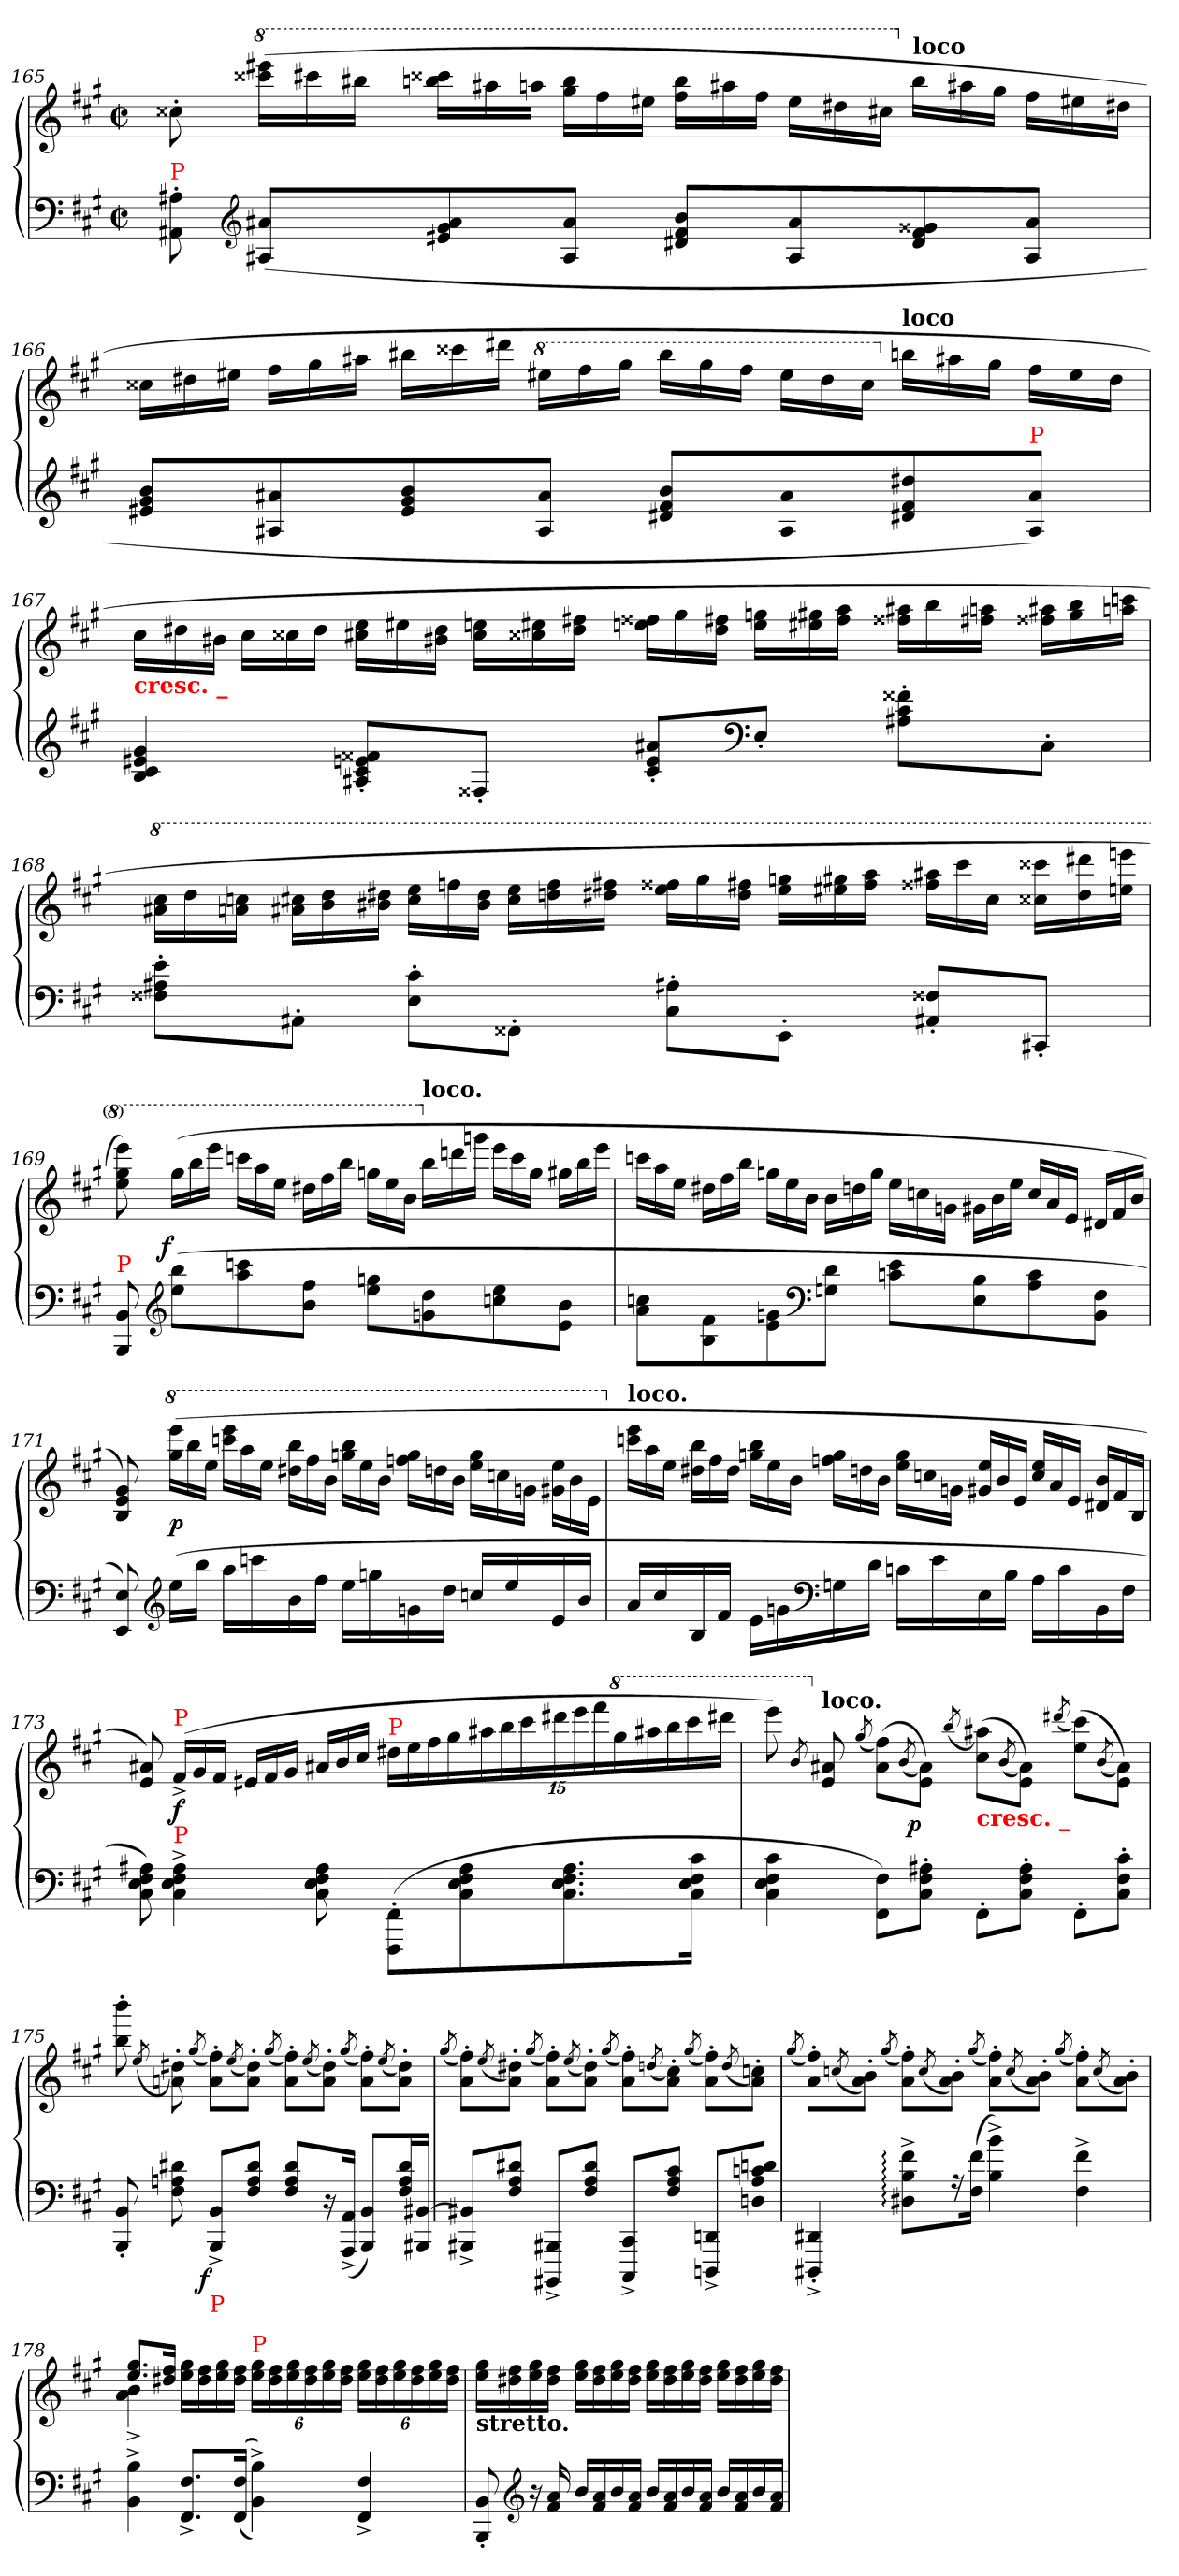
**kern	**kern	**dynam
*part1	*part1	*part1
*staff2	*staff1	*staff1/2
*clefF4	*clefG2	*
*k[f#c#g#]	*k[f#c#g#]	*
*M2/2	*M2/2	*
*met(c|)	*met(c|)	*
=165	=165	=165
!LO:TX:a:color=red:t=P	!	!
8A#X' 8AA#X'	8cc##X'>	.
*clefG2	*	*
*	*8va	*
*	*Xtuplet	*
(<8a#X 8A#XL	(>24eeee#X 24cccc##XLL	.
.	24cccc#X	.
.	24bbb#XJJ	.
8a# 8g# 8e#X	24cccc##X 24bbbnLL	.
.	24aaa#X	.
.	24aaanJJ	.
8a# 8A#J	24bbb 24ggg#LL	.
.	24fff#	.
.	24eee#XJJ	.
8b 8f# 8d#XL	24bbb 24fff#LL	.
.	24aaa#X	.
.	24fff#JJ	.
8a# 8A#	24eee#LL	.
.	24ddd#X	.
.	24ccc#XJJ	.
*	*X8va	*
!	!LO:TX:a:B:t=loco	!
8g##X 8f# 8d#	24bbLL	.
.	24aa#X	.
.	24gg#JJ	.
8a# 8A#J	24ff#LL	.
.	24ee#X	.
.	24dd#XJJ	.
=166	=166	=166
8b 8g# 8e#XL	24cc##XLL	.
.	24dd#X	.
.	24ee#XJJ	.
8a#X 8A#X	24ff#LL	.
.	24gg#	.
.	24aa#XJJ	.
8b 8g# 8e#	24bb#XLL	.
.	24ccc##X	.
.	24ddd#XJJ	.
*	*8va	*
8a# 8A#J	24eee#XLL	.
.	24fff#	.
.	24ggg#JJ	.
8b 8f# 8d#XL	24bbb#LL	.
.	24ggg#	.
.	24fff#JJ	.
8a# 8A#	24eee#LL	.
.	24ddd#	.
.	24ccc##JJ	.
*	*X8va	*
!	!LO:TX:a:B:t=loco	!
8dd#X 8f# 8d#X	24bbnLL	.
.	24aa#X	.
.	24gg#JJ	.
!LO:TX:a:color=red:t=P	!	!
8a# 8A#J)	24ff#LL	.
.	24ee#	.
.	24dd#JJ	.
=167	=167	=167
!	!LO:TX:b:B:color=red:t=cresc. _	!
4g# 4e#X 4c# 4B	24cc#LL	.
.	24dd#X	.
.	24b#XJJ	.
.	24cc#LL	.
.	24cc##X	.
.	24dd#JJ	.
8f##X' 8en' 8c#' 8A#X'L	24ee 24cc#XLL	.
.	24ee#X	.
.	24dd# 24b#XJJ	.
8F##X'<J	24een 24cc#LL	.
.	24ee#X 24cc##X	.
.	24ff#X 24dd#JJ	.
8a#X' 8e' 8c#'L	24ff##X 24eenLL	.
.	24gg#	.
.	24ff#X 24dd#JJ	.
*clefF4	*	*
8E'<J	24ggn 24eeLL	.
.	24gg#X 24ee#X	.
.	24aa 24ff#JJ	.
8f##X' 8c#' 8A#X'L	24aa#X 24ff##XLL	.
.	24bb	.
.	24aan 24ff#XJJ	.
8C#'>J	24aa#X 24ff##XLL	.
.	24bb 24gg#	.
.	24cccn 24aanJJ	.
=168	=168	=168
*	*8va	*
8e'\ 8A#X'\ 8F##X'\L	24ccc# 24aa#XLL	.
.	24ddd	.
.	24cccn 24aanJJ	.
8AA#X'J	24ccc#X 24aa#XLL	.
.	24ddd 24bb	.
.	24ddd#X 24bb#XJJ	.
8c#'\ 8E'\L	24eee 24ccc#LL	.
.	24fffn	.
.	24ddd# 24bb#JJ	.
8FF##X'>J	24eee 24ccc#LL	.
.	24fff 24dddn	.
.	24fff#X 24ddd#XJJ	.
8A#X'\ 8C#'\L	24fff##X 24eeeLL	.
.	24ggg#	.
.	24fff#X 24ddd#JJ	.
8EE'>J	24gggn 24eeeLL	.
.	24ggg#X 24eee#X	.
.	24aaa 24fff#JJ	.
8F##X'/ 8AA#X'/L	24aaa#X 24fff##XLL	.
.	24cccc#	.
.	24ccc#JJ	.
8CC#X'<J	24cccc##X 24ccc##XLL	.
.	24dddd#j 24ddd#	.
.	24eeeen 24eeenJJ	.
=169	=169	=169
!LO:TX:a:color=red:t=P	!	!
8BB 8BBB	8eeee 8ggg# 8eee)	.
*clefG2	*	*
!	!	!LO:DY:rj
(>8bb 8eeL	(>24ggg#LL	f
.	24bbb	.
.	24eeeeJJ	.
8cccn 8aa	24ccccnLL	.
.	24aaa	.
.	24eeeJJ	.
8ff# 8bJ	24ddd#XLL	.
.	24fff#	.
.	24bbbJJ	.
8ggn 8eeL	24gggnLL	.
.	24eee	.
.	24bbJJ	.
*	*X8va	*
!	!LO:TX:a:B:t=loco.	!
8dd 8gn	24bbLL	.
.	24dddn	.
.	24gggnJJ	.
8ee 8ccn	24eeeLL	.
.	24ccc	.
.	24ggJJ	.
8b 8eJ	24gg#XLL	.
.	24bb	.
.	24eeeJJ	.
=170	=170	=170
8ccn\ 8a\L	24cccnLL	.
.	24aa	.
.	24eeJJ	.
8f# 8B	24dd#XLL	.
.	24ff#	.
.	24bbJJ	.
8gn 8e	24ggnLL	.
.	24ee	.
.	24bJJ	.
*clefF4	*	*
8d 8GnJ	24bLL	.
.	24ddn	.
.	24ggJJ	.
8e\ 8cn\L	24eeLL	.
.	24ccn	.
.	24gJJ	.
8B 8E	24g#XLL	.
.	24b	.
.	24eeJJ	.
8c 8A	24ccLL	.
.	24a	.
.	24eJJ	.
8F# 8BBJ	24d#XLL	.
.	24f#	.
.	24bJJ	.
=171	=171	=171
8E 8EE)	8g# 8e 8B)	.
*clefG2	*	*
*	*8va	*
(>16eeLL	(>24eeee\ 24ggg#\LL	p
.	24bbb	.
16bbJJ	.	.
.	24eeeJJ	.
16aaLL	24eeee\ 24ccccn\LL	.
.	24aaa	.
16cccn	.	.
.	24eeeJJ	.
16b	24bbb\ 24ddd#X\LL	.
.	24fff#	.
16ff#JJ	.	.
.	24bbJJ	.
16eeLL	24bbb\ 24gggn\LL	.
.	24eee	.
16ggn	.	.
.	24bbJJ	.
16gn	24ggg\ 24fffn\LL	.
.	24dddn	.
16ddJJ	.	.
.	24bbJJ	.
16ccnLL	24ggg\ 24eee\LL	.
.	24cccn	.
16ee	.	.
.	24ggnJJ	.
16e	24eee\ 24gg#X\LL	.
.	24bb	.
16bJJ	.	.
.	24eeJJ	.
=172	=172	=172
*	*X8va	*
!	!LO:TX:a:B:t=loco.	!
16aLL	24eee 24cccnLL	.
.	24aa	.
16cc#	.	.
.	24eeJJ	.
16B	24bb 24dd#XLL	.
.	24ff#	.
16f#JJ	.	.
.	24dd#JJ	.
16eLL	24bb 24ggnLL	.
.	24ee	.
16gn	.	.
.	24bJJ	.
*clefF4	*	*
16Gn	24gg 24ffnLL	.
.	24ddn	.
16dJJ	.	.
.	24bJJ	.
16cnLL	24gg 24eeLL	.
.	24ccn	.
16e	.	.
.	24gJJ	.
16E	24ee 24g#XLL	.
.	24b	.
16BJJ	.	.
.	24eJJ	.
16ALL	24ee 24ccLL	.
.	24a	.
16c	.	.
.	24eJJ	.
16BB	24b 24d#XLL	.
.	24f#	.
16F#JJ	.	.
.	24BJJ	.
=173	=173	=173
8A#X 8F# 8E 8C#)	8a#X 8e)	.
!	!LO:TX:a:color=red:t=P	!
!LO:TX:a:color=red:t=P	!	!
4A#^> 4F#^> 4E^> 4C#^>	(>24f#^>/LL	f
.	24g#	.
.	24f#JJ	.
.	24e#X/LL	.
.	24f#	.
.	24g#JJ	.
8A# 8F# 8E 8C#	24a#X/LL	.
.	24b	.
.	24cc#JJ	.
*	*tuplet	*
*	*Xbrackettup	*
!	!LO:TX:a:color=red:t=P	!
(>8FF#'/ 8FFF#'/L	30dd#X\LL	.
.	30ee	.
.	30ff#	.
.	30gg#	.
8A#\ 8F#\ 8E\ 8C#\	.	.
.	30aa#X	.
.	30bb	.
.	30ccc#	.
.	30ddd#X	.
8.A#\ 8.F#\ 8.E\ 8.C#\	.	.
.	30eee	.
.	30fff#	.
*	*8va	*
.	30ggg#	.
.	30aaa#X	.
.	30bbb	.
.	30cccc#	.
16c#\ 16F#\ 16E\ 16C#\Jk	.	.
.	30dddd#XJJ	.
=174	=174	=174
4c# 4F# 4E 4C#	8eeee)	.
.	8qbb/	.
*	*X8va	*
!	!LO:TX:a:B:t=loco.	!
.	8a#X 8e	.
.	(<8qgg#/	.
8F#\ 8FF#\L)	(>8ff#\ 8a#\L)	.
.	(<8qb/	.
!	!	!LO:DY:rj
8A#X' 8F#' 8C#'J	8a# 8eJ))	p
.	(<8qbb/	.
!	!LO:TX:b:B:color=red:t=cresc. _	!
8FF#'>\L	(>8aa#X\ 8cc#\L)	.
.	(<8qb/	.
8A#' 8F#' 8C#'J	8a# 8eJ))	.
.	(<8qddd#X/	.
8FF#'>\L	(>8ccc#\ 8ee\L)	.
.	(<8qb/	.
8c#' 8F#' 8C#'J	8a# 8eJ))	.
=175	=175	=175
8BB' 8BBB'	8bbb' 8bb'	.
.	(<8qee/	.
8d#X 8An 8F#	8dd#X'> 8an'>)	.
.	(<8qgg#/	.
!LO:TX:b:color=red:t=P	!	!
!	!	!LO:DY:b=2:rj
8BB^< 8BBB^<L	8ff#' 8a'L)	f
.	(<8qee/	.
8d# 8A 8F#J	8dd#' 8a'J)	.
.	(<8qgg#/	.
8d# 8A 8F#L	8ff#' 8a'L)	.
.	(<8qee/	.
16r	8dd#' 8a'J)	.
(>16AA^> 16AAA^>Jk	.	.
.	(<8qgg#/	.
8BB 8BBBL)	8ff#' 8a'L)	.
.	(<8qee/	.
16d# 16A 16F#L	8dd#' 8a'J)	.
[16BB#X 16BBB#XJJ	.	.
=176	=176	=176
.	(<8qgg#/	.
8BB#X]^> 8BBB#X^>L	8ff#' 8a'L)	.
.	(<8qee/	.
8d#X 8A 8F#J	8dd#X' 8a'J)	.
.	(<8qgg#/	.
8BBB#X^> 8BBBB#X^>L	8ff#' 8a'L)	.
.	(<8qee/	.
8d# 8A 8F#J	8dd#'> 8a'>J)	.
.	(<8qgg#/	.
8CC#^> 8CCC#^>L	8ff#' 8a'L)	.
.	(<8qddn/	.
8c# 8A 8F#J	8cc#' 8a'J)	.
.	(<8qgg#/	.
8DDn^> 8DDDn^>L	8ff#' 8a'L)	.
.	(<8qdd/	.
8dn 8cn 8A 8DnJ	8ccn' 8a'J)	.
=177	=177	=177
.	(<8qgg#/	.
4DD#X'^> 4DDD#X'^>	8ff#' 8a'L)	.
.	(<8qccn/	.
.	8b' 8a'J)	.
.	(<8qgg#/	.
8f#:^< 8B:^< 8D#X:^<L	8ff#' 8a'L)	.
.	(<8qcc/	.
16r	8b' 8a'J)	.
(>16f# 16F#Jk	.	.
.	(<8qgg#/	.
4b^< 4B^<)	8ff#' 8a'L)	.
.	(<8qcc/	.
.	8b' 8a'J)	.
.	(<8qgg#/	.
4f#^< 4F#^<	8ff#' 8a'L)	.
.	(<8qcc/	.
.	8b' 8a'J)	.
=178	=178	=178
*	*^	*
4B^> 4BB^>	8.gg# 8.eeL	4b^< 4a^<	.
.	16ff# 16dd#XJk	.	.
8.F#^> 8.FF#^>L	16gg#\ 16ee\LL	2.ryy	.
.	16ff# 16dd#	.	.
.	16gg# 16ee	.	.
(<(>16F# 16FF#Jk	16ff# 16dd#JJ	.	.
!	!LO:TX:a:color=red:t=P	!	!
4B^> 4BB^>))	24gg#\ 24ee\LL	.	.
.	24ff# 24dd#	.	.
.	24gg# 24ee	.	.
.	24ff# 24dd#	.	.
.	24gg# 24ee	.	.
.	24ff# 24dd#JJ	.	.
4F#^> 4FF#^>	24gg#\ 24ee\LL	.	.
.	24ff# 24dd#	.	.
.	24gg# 24ee	.	.
.	24ff# 24dd#	.	.
.	24gg# 24ee	.	.
.	24ff# 24dd#JJ	.	.
*	*v	*v	*
=179	=179	=179
!	!LO:TX:b:B:t=stretto.	!
8BB' 8BBB'	16gg# 16eeLL	.
.	16ff# 16dd#X	.
*clefG2	*	*
16r	16gg# 16ee	.
16a 16f#	16ff# 16dd#JJ	.
16bLL	16gg# 16eeLL	.
16a 16f#	16ff# 16dd#	.
16b	16gg# 16ee	.
16a 16f#JJ	16ff# 16dd#JJ	.
16bLL	16gg# 16eeLL	.
16a 16f#	16ff# 16dd#	.
16b	16gg# 16ee	.
16a 16f#JJ	16ff# 16dd#JJ	.
16bLL	16gg# 16eeLL	.
16a 16f#	16ff# 16dd#	.
16b	16gg# 16ee	.
16a 16f#JJ	16ff# 16dd#JJ	.
=	=	=
*-	*-	*-
